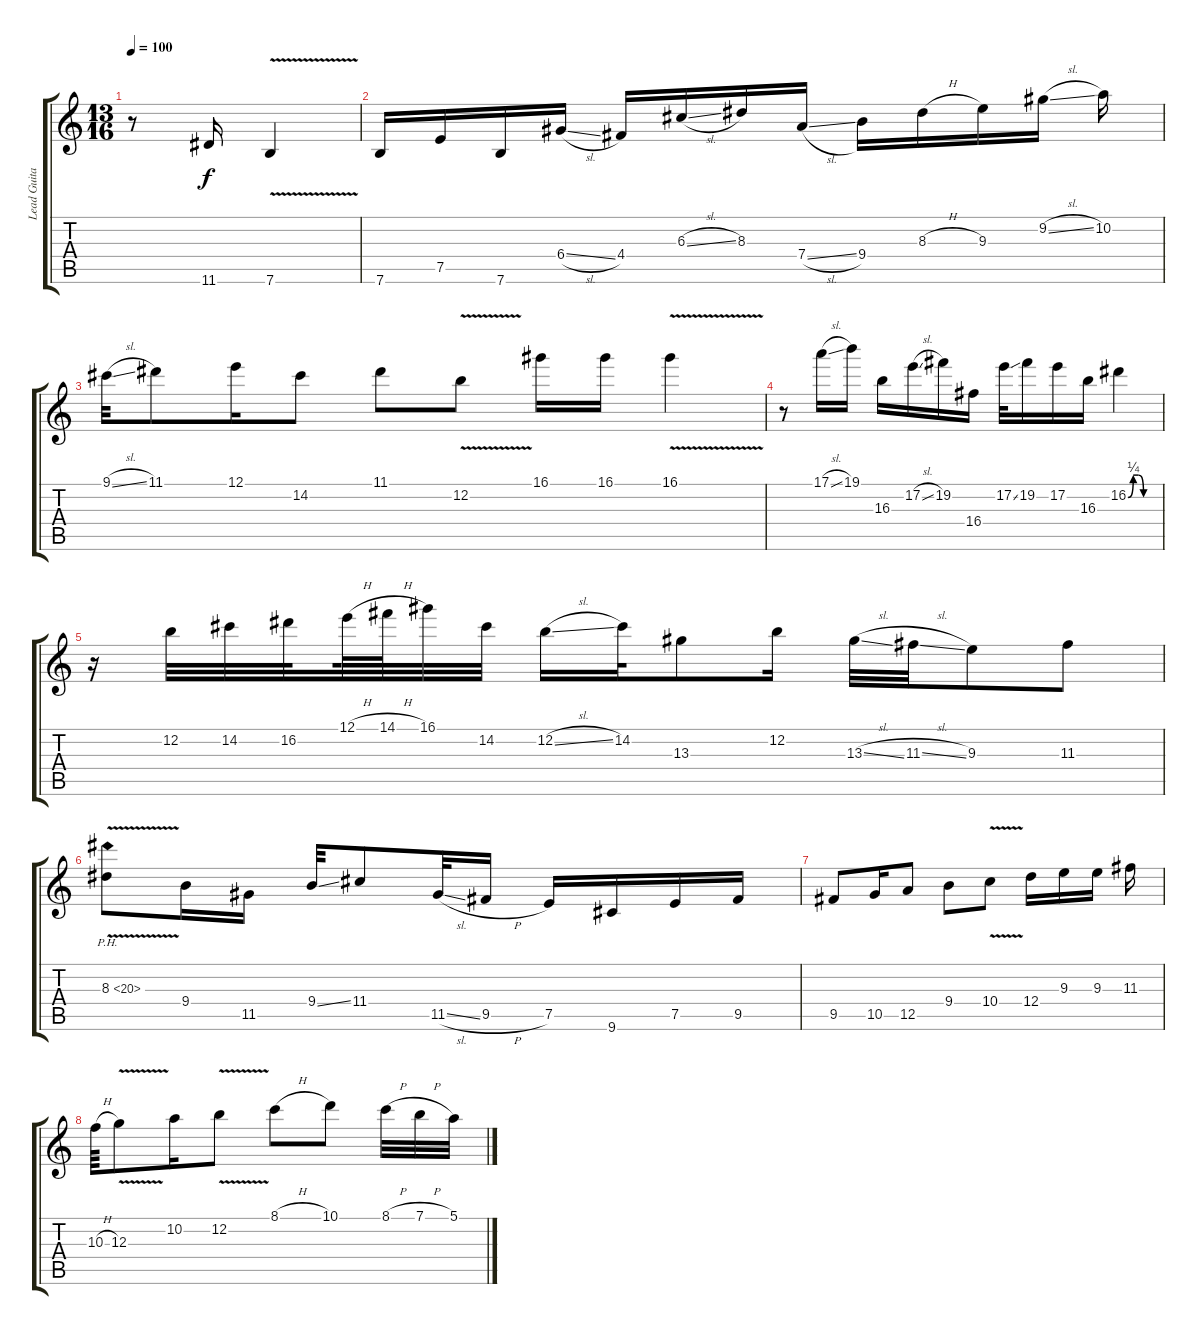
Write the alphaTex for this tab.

\track ("Lead Guitar 1" "Lead Guita") {instrument overdrivenguitar}
\staff {score tabs}
\tuning (E4 B3 G3 D3 A2 E2) {hide}
\ts (13 16)
\tempo 100
\clef g2
\ks c
r.8{dy f} 11.6.16 7.6{v}.4 |
7.6.16 7.5.16 7.6.16 6.4{sl}.16 4.4.16 6.3{sl}.16 8.3.16 7.4{sl}.16 9.4.16 8.3{h}.16 9.3.16 9.2{sl}.16 10.2.16 |
9.1{sl}.32 11.1.8 12.1.16 14.2.8 11.1.8 12.2{v}.8 16.1.16 16.1.16 16.1{v}.4 |
r.8 17.1{sl}.16 19.1.16 16.3.16 17.2{sl}.16 19.2.16 16.4.16 17.2{ss}.32 19.2.16 17.2.16 16.3.16 16.2{be (custom 0 0 10 1 20 1 30 0 60 0)}.4 |
r.16 12.2.32 14.2.32 16.2.32{beam splitsecondary} 12.1{h}.64 14.1{h}.64 16.1.32 14.2.32 12.2{sl}.16 14.2.32 13.3.8 12.2.16 13.3{sl}.32 11.3{sl}.32 9.3.8 11.3.8 |
8.3{ph 12 v}.8 9.4.16 11.5.16 9.4{ss}.32 11.4.8 11.5{sl}.32 9.5{h}.16 7.5.16 9.6.16 7.5.16 9.5.16 |
9.5.8 10.5.16 12.5.8 9.4.8 10.4{v}.8 12.4.16 9.3.16 9.3.16 11.3.16 |
10.3{h}.64 12.3{v}.8 10.2.16 12.2{v}.8 8.1{h}.8 10.1.8 8.1{h}.32 7.1{h}.32 5.1.32
